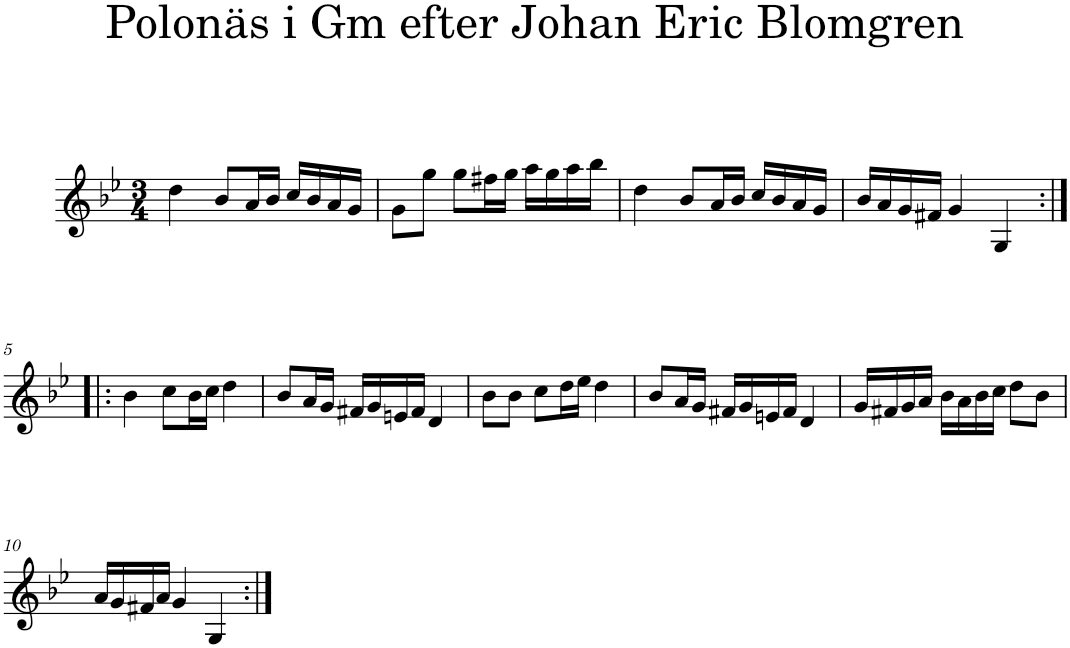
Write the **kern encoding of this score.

**kern
*part1
*staff1
*I"Piano
*I'Pno
*clefG2
*k[b-e-]
*g:
*M3/4
=1
4dd\
8b-/L
16a/L
16b-/JJ
16cc/LL
16b-/
16a/
16g/JJ
=2
8g\L
8gg\J
8gg\L
16ff#X\L
16gg\JJ
16aa\LL
16gg\
16aa\
16bb-\JJ
=3
4dd\
8b-/L
16a/L
16b-/JJ
16cc/LL
16b-/
16a/
16g/JJ
=4
16b-/LL
16a/
16g/
16f#X/JJ
4g/
4G/
!!LO:LB:g=z
=5:|!|:
4b-\
8cc\L
16b-\L
16cc\JJ
4dd\
=6
8b-/L
16a/L
16g/JJ
16f#X/LL
16g/
16en/
16f#/JJ
4d/
=7
8b-\L
8b-\J
8cc\L
16dd\L
16ee-\JJ
4dd\
=8
8b-/L
16a/L
16g/JJ
16f#X/LL
16g/
16en/
16f#/JJ
4d/
=9
16g/LL
16f#X/
16g/
16a/JJ
16b-\LL
16a\
16b-\
16cc\JJ
8dd\L
8b-\J
!!LO:LB:g=z
=10
16a/LL
16g/
16f#X/
16a/JJ
4g/
4G/
=:|!
*-
